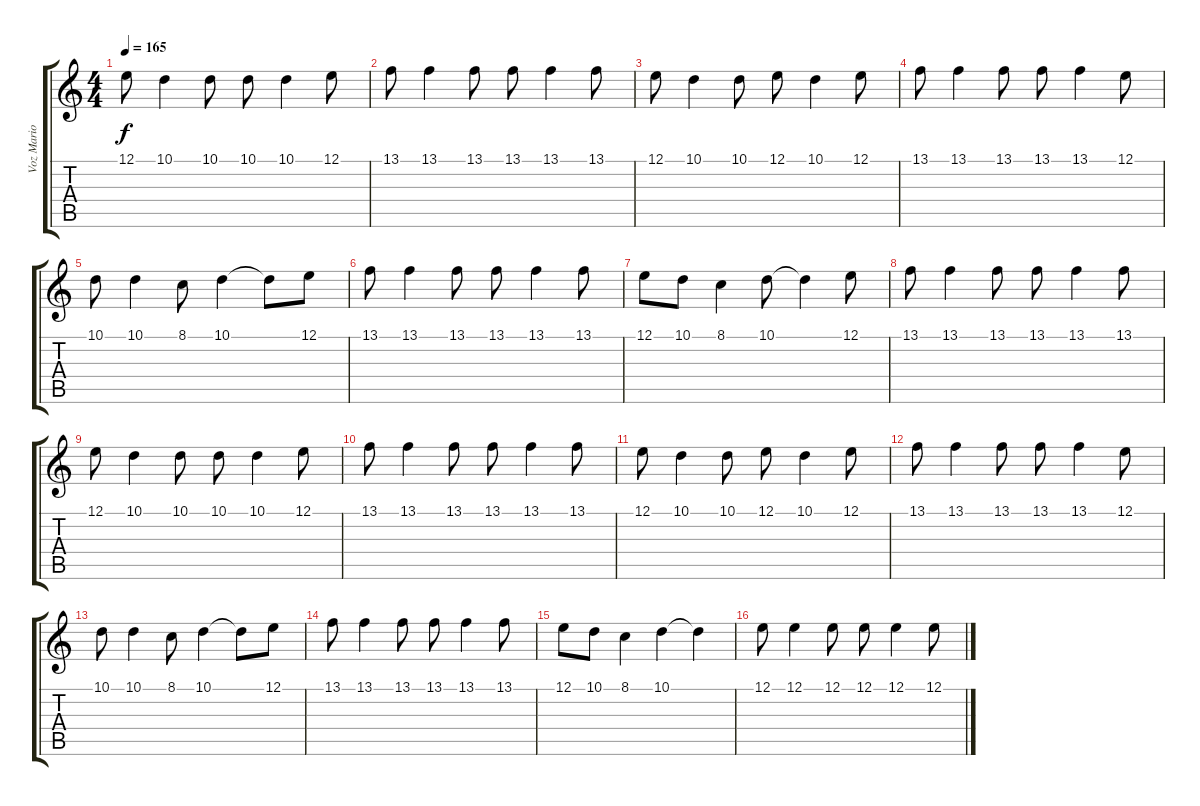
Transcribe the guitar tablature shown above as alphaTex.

\track ("Voz Mario Muñoz" "Voz Mario ") {instrument piccolo}
\staff {score tabs}
\tuning (E4 B3 G3 D3 A2 E2) {hide}
\ts (4 4)
\tempo 165
\clef g2
\ks c
12.1.8{dy f} 10.1.4 10.1.8 10.1.8 10.1.4 12.1.8 |
13.1.8 13.1.4 13.1.8 13.1.8 13.1.4 13.1.8 |
12.1.8 10.1.4 10.1.8 12.1.8 10.1.4 12.1.8 |
13.1.8 13.1.4 13.1.8 13.1.8 13.1.4 12.1.8 |
10.1.8 10.1.4 8.1.8 10.1.4 10.1{t}.8 12.1.8 |
13.1.8 13.1.4 13.1.8 13.1.8 13.1.4 13.1.8 |
12.1.8 10.1.8 8.1.4 10.1.8 10.1{t}.4 12.1.8 |
13.1.8 13.1.4 13.1.8 13.1.8 13.1.4 13.1.8 |
12.1.8 10.1.4 10.1.8 10.1.8 10.1.4 12.1.8 |
13.1.8 13.1.4 13.1.8 13.1.8 13.1.4 13.1.8 |
12.1.8 10.1.4 10.1.8 12.1.8 10.1.4 12.1.8 |
13.1.8 13.1.4 13.1.8 13.1.8 13.1.4 12.1.8 |
10.1.8 10.1.4 8.1.8 10.1.4 10.1{t}.8 12.1.8 |
13.1.8 13.1.4 13.1.8 13.1.8 13.1.4 13.1.8 |
12.1.8 10.1.8 8.1.4 10.1.4 10.1{t}.4 |
12.1.8 12.1.4 12.1.8 12.1.8 12.1.4 12.1.8
